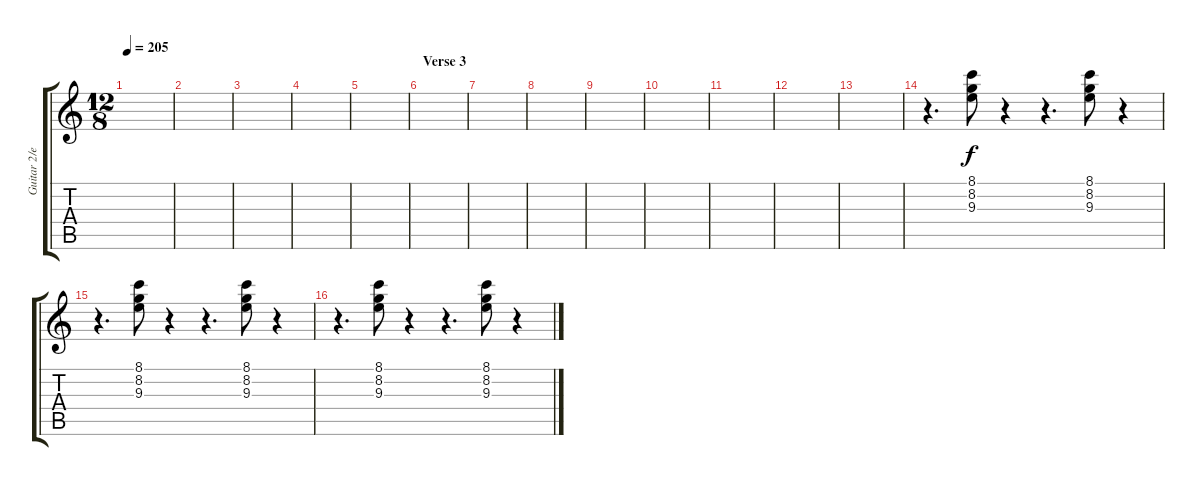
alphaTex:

\track ("Guitar 2/extra voice" "Guitar 2/e") {instrument electricguitarclean}
\staff {score tabs}
\tuning (E4 B3 G3 D3 A2 E2) {hide}
\ts (12 8)
\tempo 205
\clef g2
\ks c
|
|
|
|
|
\section ("" "Verse 3")
|
|
|
|
|
|
|
|
r.4{d balance 0} (8.1 8.2 9.3).8 r.4 r.4{d} (8.1 8.2 9.3).8 r.4 |
r.4{d} (8.1 8.2 9.3).8 r.4 r.4{d} (8.1 8.2 9.3).8 r.4 |
r.4{d} (8.1 8.2 9.3).8 r.4 r.4{d} (8.1 8.2 9.3).8 r.4
